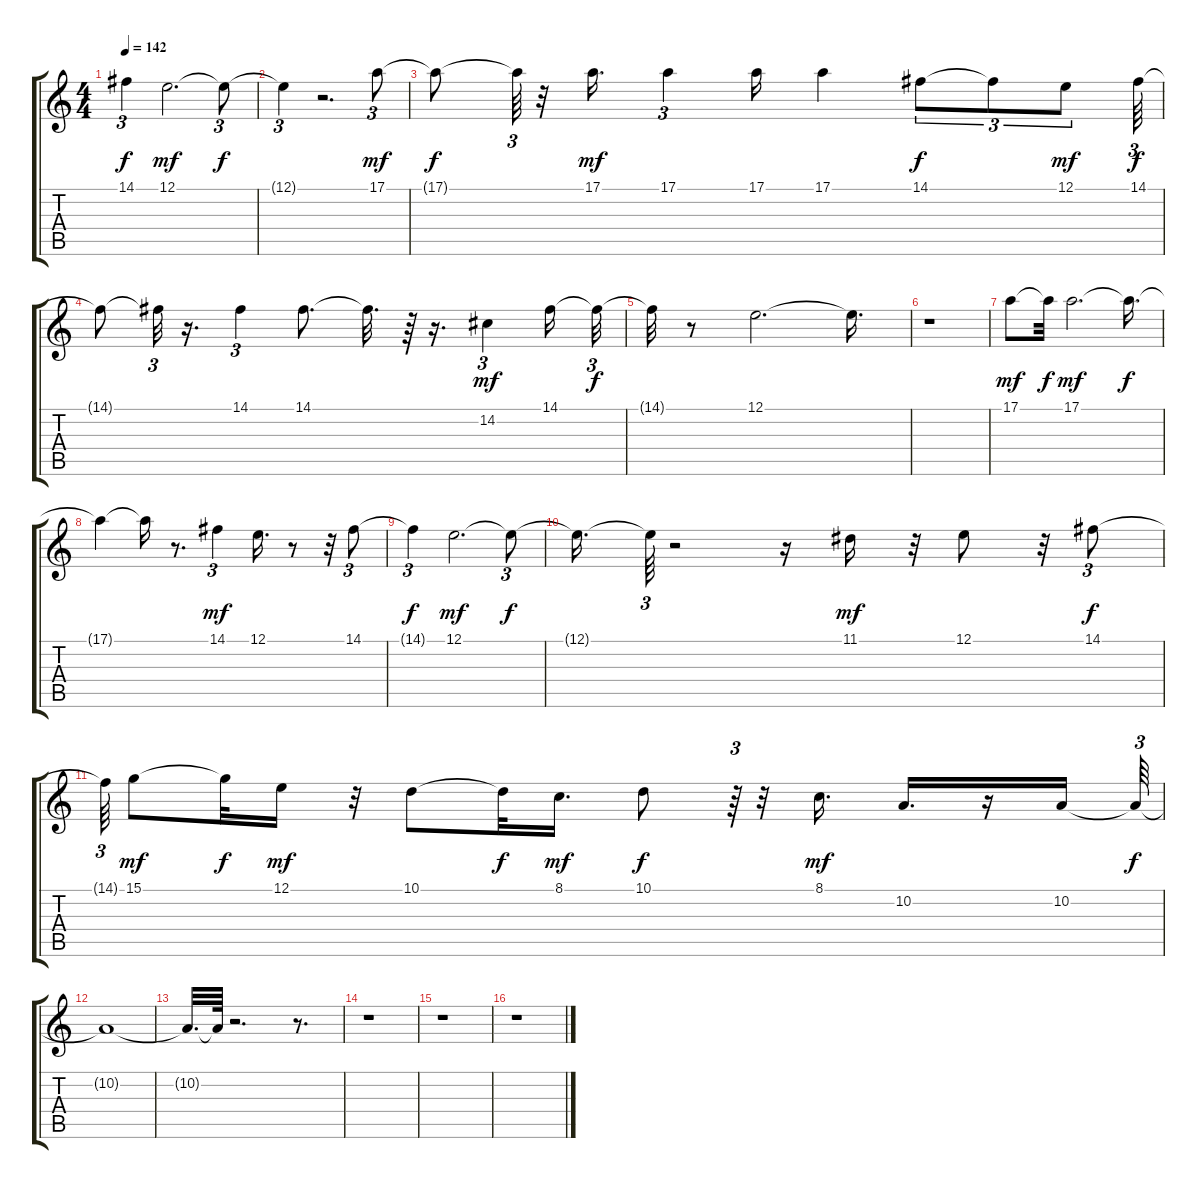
\track "" {instrument lead3calliope}
\staff {score tabs}
\tuning (E4 B3 G3 D3 A2 E2) {hide}
\ts (4 4)
\tempo 142
\clef g2
\ks c
14.1{t}.4{tu (3 2) dy f} 12.1.2{d dy mf} 12.1{t}.8{tu (3 2) dy f} |
12.1{t}.4{tu (3 2)} r.2{d} 17.1.8{tu (3 2) dy mf} |
17.1{t}.8{dy f} 17.1{t}.64{tu (3 2)} r.32 17.1.16{d dy mf} 17.1.4{tu (3 2)} 17.1.16 17.1.4 14.1.8{tu (3 2) dy f} 14.1{t}.8{tu (3 2)} 12.1.8{tu (3 2) dy mf} 14.1.64{tu (3 2) dy f} |
14.1{t}.8 14.1{t}.32{tu (3 2)} r.16{d} 14.1.4{tu (3 2)} 14.1.8{d} 14.1{t}.32{d} r.64 r.16{d} 14.2.4{tu (3 2) dy mf} 14.1.16 14.1{t}.32{tu (3 2) dy f} |
14.1{t}.32 r.8 12.1.2{d} 12.1{t}.16{d} |
r.1 |
17.1.8{dy mf} 17.1{t}.32{dy f} 17.1.2{d dy mf} 17.1{t}.16{d dy f} |
17.1{t}.4 17.1{t}.16 r.8{d} 14.1.4{tu (3 2) dy mf} 12.1.16{d} r.8 r.32 14.1.8{tu (3 2)} |
14.1{t}.4{tu (3 2) dy f} 12.1.2{d dy mf} 12.1{t}.8{tu (3 2) dy f} |
12.1{t}.16{d} 12.1{t}.64{tu (3 2)} r.2 r.16 11.1.16{dy mf} r.32 12.1.8 r.32 14.1.8{tu (3 2) dy f} |
14.1{t}.64{tu (3 2)} 15.1.8{dy mf} 15.1{t}.32{dy f} 12.1.16{dy mf} r.32 10.1.8 10.1{t}.32{dy f} 8.1.16{d dy mf} 10.1.8{dy f} r.64{tu (3 2)} r.32 8.1.16{d dy mf} 10.2.16{d} r.16 10.2.16 10.2{t}.64{tu (3 2) dy f} |
10.2{t}.1 |
10.2{t}.32{d} 10.2{t}.64 r.2{d} r.8{d} |
r.1 |
r.1 |
r.1
